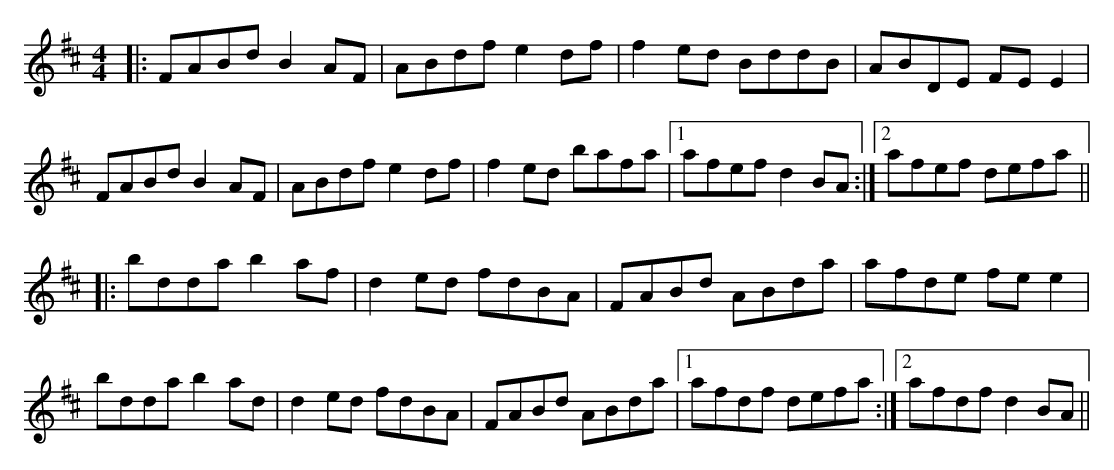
X:1
M:4/4
K:D
|:FABd B2 AF|ABdf e2 df|f2 ed BddB|ABDE FE E2|
FABd B2 AF|ABdf e2 df|f2 ed bafa|1 afef d2 BA:|2 afef defa||
|:bdda b2 af|d2 ed fdBA|FABd ABda|afde fe e2|
bdda b2 ad|d2 ed fdBA|FABd ABda|1 afdf defa:|2 afdf d2 BA||
